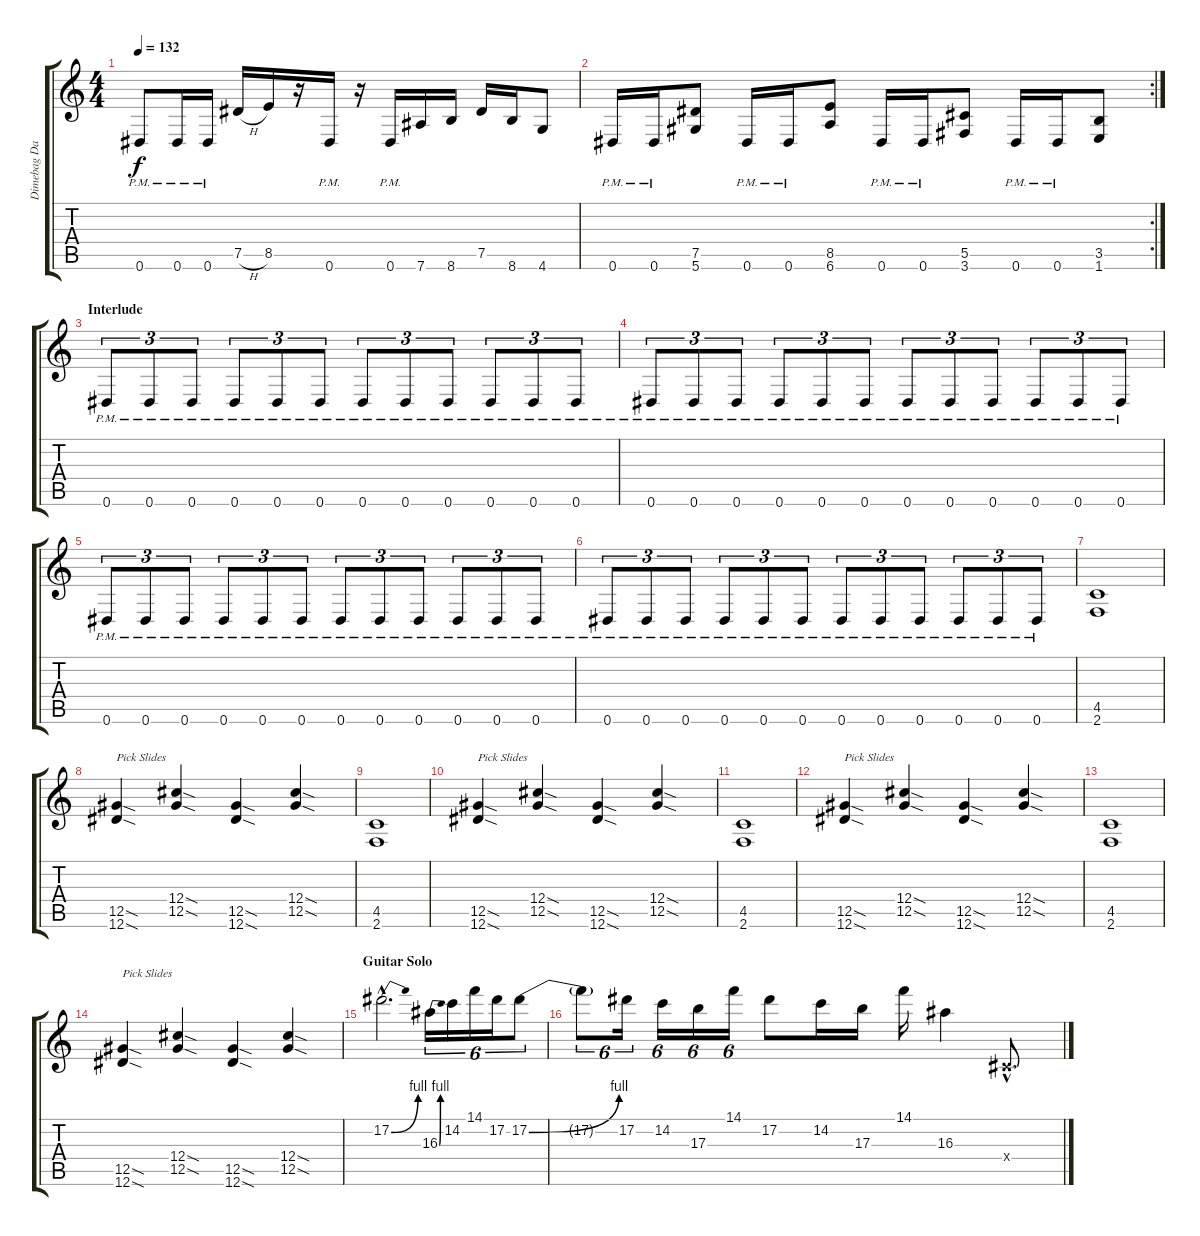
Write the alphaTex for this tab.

\track ("Dimebag Darrel Lead" "Dimebag Da") {instrument distortionguitar}
\staff {score tabs}
\tuning (Eb4 Bb3 Gb3 Db3 Ab2 Eb2) {hide}
\ts (4 4)
\tempo 132
\clef g2
\ks c
0.6{pm}.8{dy f} 0.6{pm}.16 0.6{pm}.16 7.5{h}.16 8.5.16 r.16 0.6{pm}.16 r.16 0.6{pm}.16 7.6.16 8.6.16 7.5.16 8.6.16 4.6.8 |
\rc 2
0.6{pm}.16 0.6{pm}.16 (7.5 5.6).8 0.6{pm}.16 0.6{pm}.16 (8.5 6.6).8 0.6{pm}.16 0.6{pm}.16 (5.5 3.6).8 0.6{pm}.16 0.6{pm}.16 (3.5 1.6).8 |
\section ("" "Interlude")
0.6{pm}.8{tu (3 2)} 0.6{pm}.8{tu (3 2)} 0.6{pm}.8{tu (3 2)} 0.6{pm}.8{tu (3 2)} 0.6{pm}.8{tu (3 2)} 0.6{pm}.8{tu (3 2)} 0.6{pm}.8{tu (3 2)} 0.6{pm}.8{tu (3 2)} 0.6{pm}.8{tu (3 2)} 0.6{pm}.8{tu (3 2)} 0.6{pm}.8{tu (3 2)} 0.6{pm}.8{tu (3 2)} |
0.6{pm}.8{tu (3 2)} 0.6{pm}.8{tu (3 2)} 0.6{pm}.8{tu (3 2)} 0.6{pm}.8{tu (3 2)} 0.6{pm}.8{tu (3 2)} 0.6{pm}.8{tu (3 2)} 0.6{pm}.8{tu (3 2)} 0.6{pm}.8{tu (3 2)} 0.6{pm}.8{tu (3 2)} 0.6{pm}.8{tu (3 2)} 0.6{pm}.8{tu (3 2)} 0.6{pm}.8{tu (3 2)} |
0.6{pm}.8{tu (3 2)} 0.6{pm}.8{tu (3 2)} 0.6{pm}.8{tu (3 2)} 0.6{pm}.8{tu (3 2)} 0.6{pm}.8{tu (3 2)} 0.6{pm}.8{tu (3 2)} 0.6{pm}.8{tu (3 2)} 0.6{pm}.8{tu (3 2)} 0.6{pm}.8{tu (3 2)} 0.6{pm}.8{tu (3 2)} 0.6{pm}.8{tu (3 2)} 0.6{pm}.8{tu (3 2)} |
0.6{pm}.8{tu (3 2)} 0.6{pm}.8{tu (3 2)} 0.6{pm}.8{tu (3 2)} 0.6{pm}.8{tu (3 2)} 0.6{pm}.8{tu (3 2)} 0.6{pm}.8{tu (3 2)} 0.6{pm}.8{tu (3 2)} 0.6{pm}.8{tu (3 2)} 0.6{pm}.8{tu (3 2)} 0.6{pm}.8{tu (3 2)} 0.6{pm}.8{tu (3 2)} 0.6{pm}.8{tu (3 2)} |
(4.5 2.6).1 |
(12.5{sod} 12.6{sod}).4{txt "Pick Slides" instrument guitarfretnoise} (12.4{sod} 12.5{sod}).4 (12.5{sod} 12.6{sod}).4 (12.4{sod} 12.5{sod}).4 |
(4.5 2.6).1{instrument distortionguitar} |
(12.5{sod} 12.6{sod}).4{txt "Pick Slides" instrument guitarfretnoise} (12.4{sod} 12.5{sod}).4 (12.5{sod} 12.6{sod}).4 (12.4{sod} 12.5{sod}).4 |
(4.5 2.6).1{instrument distortionguitar} |
(12.5{sod} 12.6{sod}).4{txt "Pick Slides" instrument guitarfretnoise} (12.4{sod} 12.5{sod}).4 (12.5{sod} 12.6{sod}).4 (12.4{sod} 12.5{sod}).4 |
(4.5 2.6).1{instrument distortionguitar} |
(12.5{sod} 12.6{sod}).4{txt "Pick Slides" instrument guitarfretnoise} (12.4{sod} 12.5{sod}).4 (12.5{sod} 12.6{sod}).4 (12.4{sod} 12.5{sod}).4 |
\section ("" "Guitar Solo")
17.2{be (bend 0 0 60 4) hac}.2{d instrument distortionguitar} 16.3{be (bend 0 0 60 4)}.16{tu (6 4)} 14.2.16{tu (6 4)} 14.1.16{tu (6 4)} 17.2.16{tu (6 4)} 17.2{be (bend 0 0 60 4)}.8{tu (6 4)} |
17.2{t}.8{tu (6 4)} 17.2.16{tu (6 4)} 14.2.16{tu (6 4)} 17.3.16{tu (6 4)} 14.1.16{tu (6 4)} 17.2.8 14.2.16 17.3.16 14.1.16 16.3.4 0.4{hac x}.8{d}
